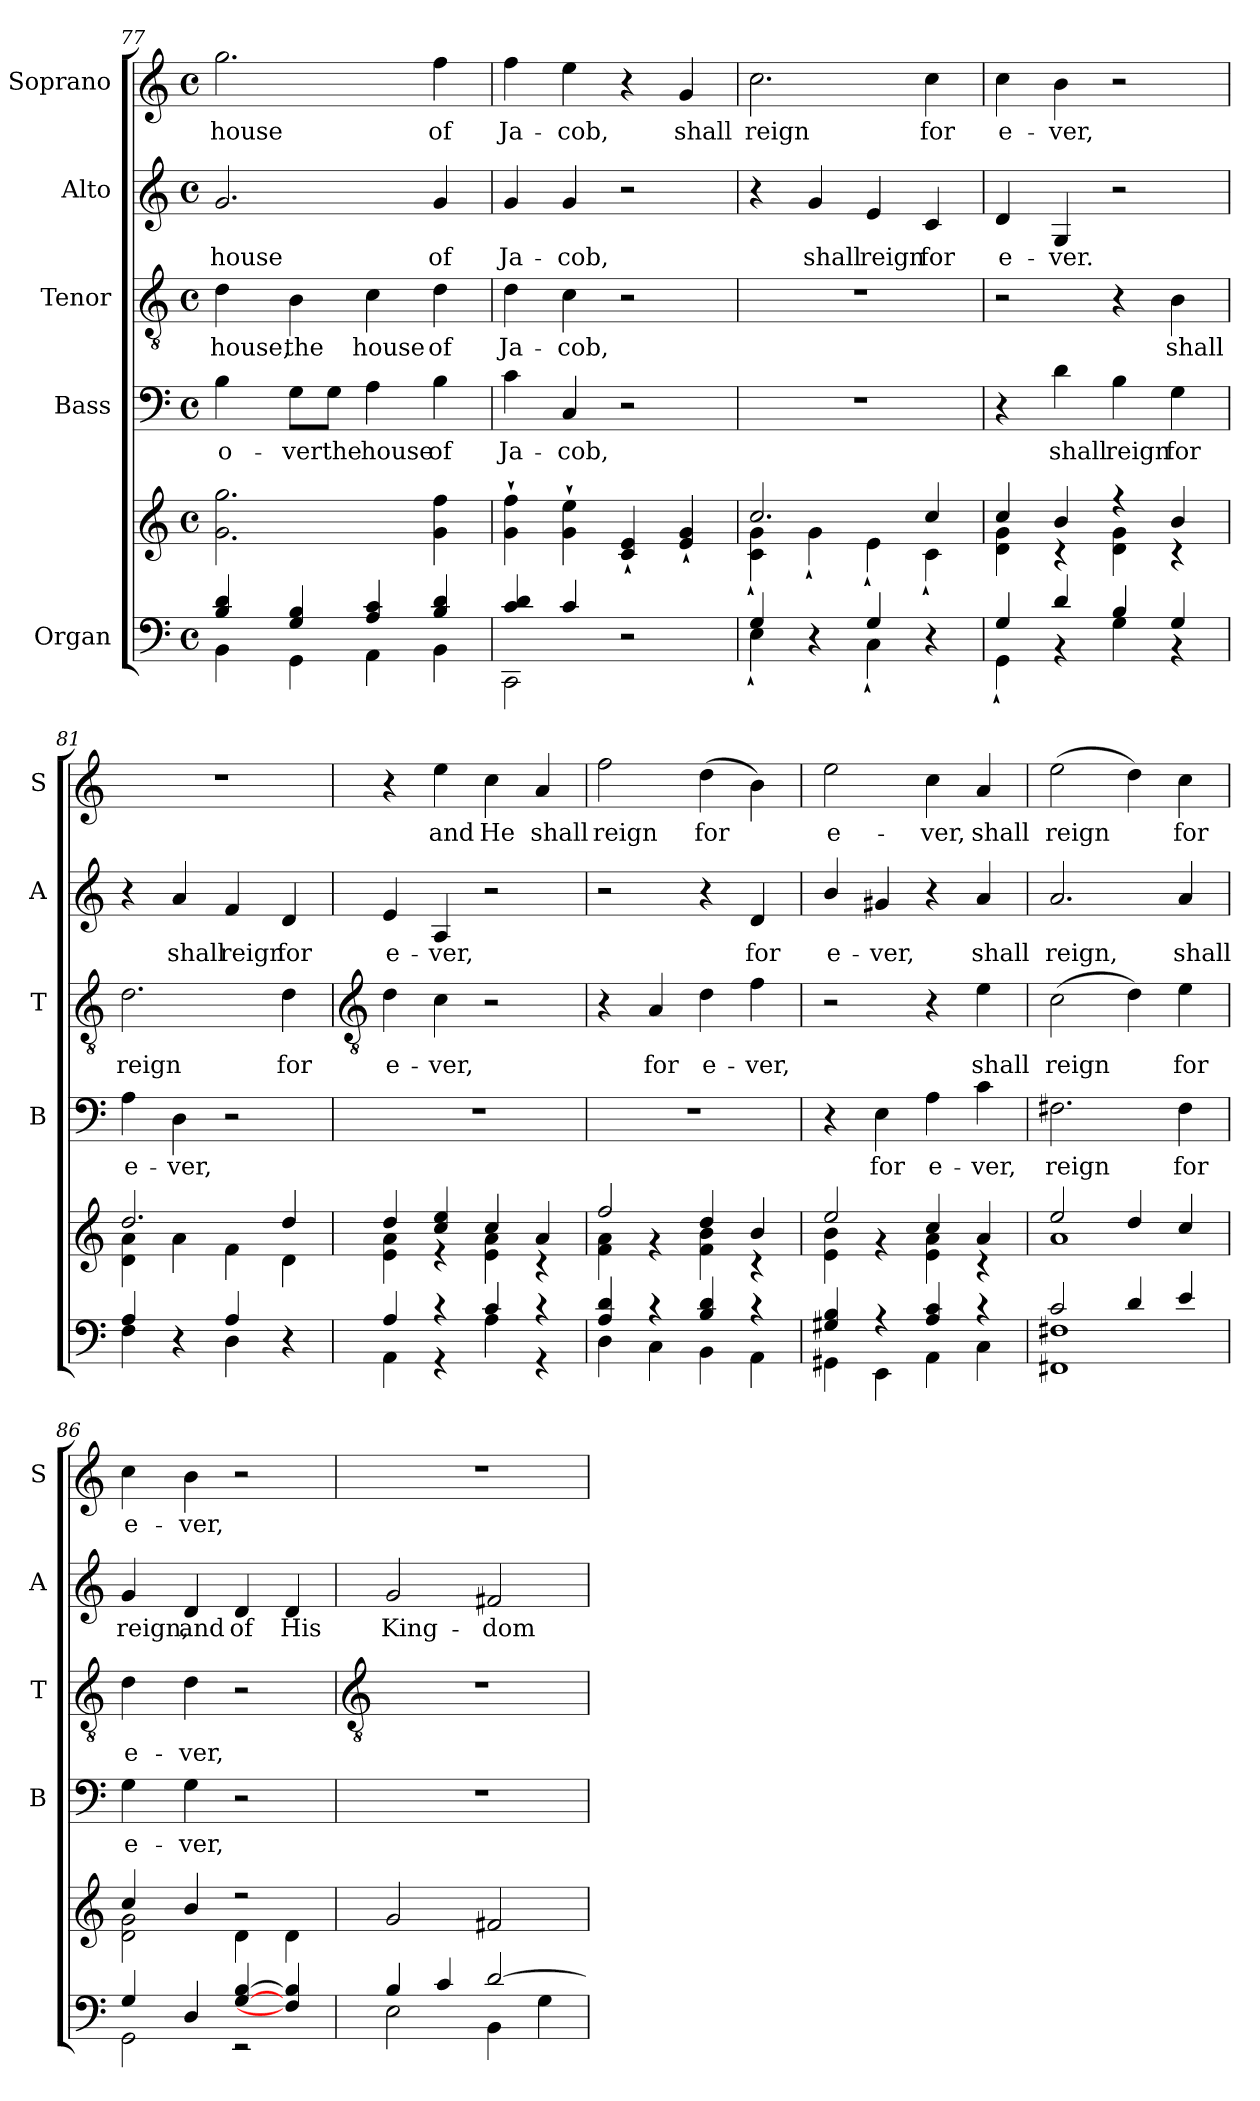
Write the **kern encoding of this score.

**kern	**kern	**kern	**text	**kern	**text	**kern	**text	**kern	**text
*part5	*part5	*part4	*part4	*part3	*part3	*part2	*part2	*part1	*part1
*staff6	*staff5	*staff4	*staff4	*staff3	*staff3	*staff2	*staff2	*staff1	*staff1
*I"Organ	*	*I"Bass	*	*I"Tenor	*	*I"Alto	*	*I"Soprano	*
*	*	*I'B	*	*I'T	*	*I'A	*	*I'S	*
!!LO:LB:g=z
*clefF4	*clefG2	*clefF4	*	*clefGv2	*	*clefG2	*	*clefG2	*
*k[]	*k[]	*k[]	*	*k[]	*	*k[]	*	*k[]	*
*C:	*C:	*C:	*	*C:	*	*C:	*	*C:	*
*M4/4	*M4/4	*M4/4	*	*M4/4	*	*M4/4	*	*M4/4	*
*met(c)	*met(c)	*met(c)	*	*met(c)	*	*met(c)	*	*met(c)	*
=77	=77	=77	=77	=77	=77	=77	=77	=77	=77
*^	*^	*	*	*	*	*	*	*	*
!	!	!	!	!	!LO:LY:b	!	!LO:LY:b	!	!LO:LY:b	!	!LO:LY:b
4B/ 4d/	4BB\	1ryy	2.g\ 2.gg\	4B	o-	4d	house,	2.g	house	2.gg	house
!	!	!	!	!	!LO:LY:b	!	!LO:LY:b	!	!	!	!
4G/ 4B/	4GG\	.	.	8G\L	-ver	4B	the	.	.	.	.
!	!	!	!	!	!LO:LY:b	!	!	!	!	!	!
.	.	.	.	8G\J	the	.	.	.	.	.	.
!	!	!	!	!	!LO:LY:b	!	!LO:LY:b	!	!	!	!
4A/ 4c/	4AA\	.	.	4A	house	4c	house	.	.	.	.
!	!	!	!	!	!LO:LY:b	!	!LO:LY:b	!	!LO:LY:b	!	!LO:LY:b
4B/ 4d/	4BB\	.	4g\ 4ff\	4B	of	4d	of	4g	of	4ff	of
=78	=78	=78	=78	=78	=78	=78	=78	=78	=78	=78	=78
!	!	!	!	!	!LO:LY:b	!	!LO:LY:b	!	!LO:LY:b	!	!LO:LY:b
4c/ 4d/	2CC\	2ryy	4g\` 4ff\`	4c	Ja-	4d	Ja-	4g	Ja-	4ff	Ja-
!	!	!	!	!	!LO:LY:b	!	!LO:LY:b	!	!LO:LY:b	!	!LO:LY:b
4c/	.	.	4g\` 4ee\`	4C	-cob,	4c	-cob,	4g	-cob,	4ee	-cob,
2ryy	2r	4c/` 4e/`	2ryy	2r	.	2r	.	2r	.	4r	.
!	!	!	!	!	!	!	!	!	!	!	!LO:LY:b
.	.	4e/` 4g/`	.	.	.	.	.	.	.	4g	shall
=79	=79	=79	=79	=79	=79	=79	=79	=79	=79	=79	=79
!	!	!	!	!	!	!	!	!	!	!	!LO:LY:b
4G/	4E`\	2.cc/	4c\` 4g\`	1r	.	1r	.	4r	.	2.cc	reign
!	!	!	!	!	!	!	!	!	!LO:LY:b	!	!
4ryy	4r	.	4g`\	.	.	.	.	4g	shall	.	.
!	!	!	!	!	!	!	!	!	!LO:LY:b	!	!
4G/	4C`\	.	4e`\	.	.	.	.	4e	reign	.	.
!	!	!	!	!	!	!	!	!	!LO:LY:b	!	!LO:LY:b
4ryy	4r	4cc/	4c`\	.	.	.	.	4c	for	4cc	for
=80	=80	=80	=80	=80	=80	=80	=80	=80	=80	=80	=80
!	!	!	!	!	!	!	!	!	!LO:LY:b	!	!LO:LY:b
4G/	4GG`\	4cc/	4d\ 4g\	4r	.	2r	.	4d	e-	4cc	e-
!	!	!	!	!	!LO:LY:b	!	!	!	!LO:LY:b	!	!LO:LY:b
4d/	4r	4b/	4r	4d	shall	.	.	4G	-ver.	4b	-ver,
!	!	!	!	!	!LO:LY:b	!	!	!	!	!	!
4B/	4G\	4r	4d\ 4g\	4B	reign	4r	.	2r	.	2r	.
!	!	!	!	!	!LO:LY:b	!	!LO:LY:b	!	!	!	!
4G/	4r	4b/	4r	4G	for	4B	shall	.	.	.	.
=81	=81	=81	=81	=81	=81	=81	=81	=81	=81	=81	=81
!	!	!	!	!	!LO:LY:b	!	!LO:LY:b	!	!	!	!
4A/	4F\	2.dd/	4d\ 4a\	4A	e-	2.d	reign	4r	.	1r	.
!	!	!	!	!	!LO:LY:b	!	!	!	!LO:LY:b	!	!
4ryy	4r	.	4a\	4D	-ver,	.	.	4a	shall	.	.
!	!	!	!	!	!	!	!	!	!LO:LY:b	!	!
4A/	4D\	.	4f\	2r	.	.	.	4f	reign	.	.
!	!	!	!	!	!	!	!LO:LY:b	!	!LO:LY:b	!	!
4ryy	4r	4dd/	4d\	.	.	4d	for	4d	for	.	.
!!LO:LB:g=z
=82	=82	=82	=82	=82	=82	=82	=82	=82	=82	=82	=82
*	*	*	*	*	*	*clefGv2	*	*	*	*	*
!	!	!	!	!	!	!	!LO:LY:b	!	!LO:LY:b	!	!
4A/	4AA\	4dd/	4e\ 4a\	1r	.	4d	e-	4e	e-	4r	.
!	!	!	!	!	!	!	!LO:LY:b	!	!LO:LY:b	!	!LO:LY:b
4r	4r	4cc/ 4ee/	4r	.	.	4c	-ver,	4A	-ver,	4ee	and
!	!	!	!	!	!	!	!	!	!	!	!LO:LY:b
4c/	4A\	4cc/	4e\ 4a\	.	.	2r	.	2r	.	4cc	He
!	!	!	!	!	!	!	!	!	!	!	!LO:LY:b
4r	4r	4a/	4r	.	.	.	.	.	.	4a	shall
=83	=83	=83	=83	=83	=83	=83	=83	=83	=83	=83	=83
!	!	!	!	!	!	!	!	!	!	!	!LO:LY:b
4A/ 4d/	4D\	2ff/	4f\ 4a\	1r	.	4r	.	2r	.	2ff	reign
!	!	!	!	!	!	!	!LO:LY:b	!	!	!	!
4r	4C\	.	4r	.	.	4A	for	.	.	.	.
!	!	!	!	!	!	!	!LO:LY:b	!	!	!	!LO:LY:b
4B/ 4d/	4BB\	4dd/	4f\ 4b\	.	.	4d	e-	4r	.	(>4dd	for
!	!	!	!	!	!	!	!LO:LY:b	!	!LO:LY:b	!	!
4r	4AA\	4b/	4r	.	.	4f	-ver,	4d	for	4b)	.
=84	=84	=84	=84	=84	=84	=84	=84	=84	=84	=84	=84
!	!	!	!	!	!	!	!	!	!LO:LY:b	!	!LO:LY:b
4G#X/ 4B/	4GG#X\	2ee/	4e\ 4b\	4r	.	2r	.	4b/	e-	2ee	e-
!	!	!	!	!	!LO:LY:b	!	!	!	!LO:LY:b	!	!
4r	4EE\	.	4r	4E	for	.	.	4g#X	-ver,	.	.
!	!	!	!	!	!LO:LY:b	!	!	!	!	!	!LO:LY:b
4A/ 4c/	4AA\	4cc/	4e\ 4a\	4A	e-	4r	.	4r	.	4cc	-ver,
!	!	!	!	!	!LO:LY:b	!	!LO:LY:b	!	!LO:LY:b	!	!LO:LY:b
4r	4C\	4a/	4r	4c	-ver,	4e	shall	4a	shall	4a	shall
=85	=85	=85	=85	=85	=85	=85	=85	=85	=85	=85	=85
!	!	!	!	!	!LO:LY:b	!	!LO:LY:b	!	!LO:LY:b	!	!LO:LY:b
2c/	1FF#X\ 1F#X\	2ee/	1a\	2.F#X	reign	(>2c	reign	2.a	reign,	(>2ee	reign
4d/	.	4dd/	.	.	.	4d)	.	.	.	4dd)	.
!	!	!	!	!	!LO:LY:b	!	!LO:LY:b	!	!LO:LY:b	!	!LO:LY:b
4e/	.	4cc/	.	4F#	for	4e	for	4a	shall	4cc	for
=86	=86	=86	=86	=86	=86	=86	=86	=86	=86	=86	=86
!	!	!	!	!	!LO:LY:b	!	!LO:LY:b	!	!LO:LY:b	!	!LO:LY:b
4G/	2GG\	4cc/	2d\ 2g\	4G	e-	4d	e-	4g	reign,	4cc	e-
!	!	!	!	!	!LO:LY:b	!	!LO:LY:b	!	!LO:LY:b	!	!LO:LY:b
4D/	.	4b/	.	4G	-ver,	4d	-ver,	4d	and	4b	-ver,
!	!	!	!	!	!	!	!	!	!LO:LY:b	!	!
[4G/ [4B/	2r	2r	4d\	2r	.	2r	.	4d	of	2r	.
!	!	!	!	!	!	!	!	!	!LO:LY:b	!	!
4F#/] 4B/]	.	.	4d\	.	.	.	.	4d	His	.	.
!!LO:LB:g=z
=87	=87	=87	=87	=87	=87	=87	=87	=87	=87	=87	=87
*	*	*	*	*	*	*clefGv2	*	*	*	*	*
!	!	!	!	!	!	!	!	!	!LO:LY:b	!	!
4B/	2E\	2g	1ryy	1r	.	1r	.	2g	King-	1r	.
4c/	.	.	.	.	.	.	.	.	.	.	.
!	!	!	!	!	!	!	!	!	!LO:LY:b	!	!
[2d/	4BB\	2f#X	.	.	.	.	.	2f#X	-dom	.	.
.	4G\	.	.	.	.	.	.	.	.	.	.
*v	*v	*	*	*	*	*	*	*	*	*	*
*	*v	*v	*	*	*	*	*	*	*	*
=	=	=	=	=	=	=	=	=	=
*-	*-	*-	*-	*-	*-	*-	*-	*-	*-
